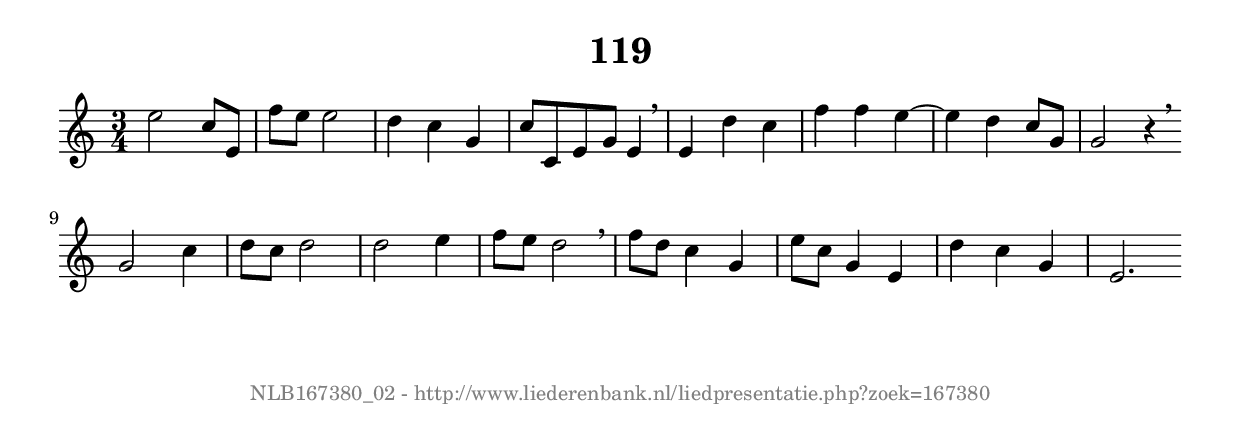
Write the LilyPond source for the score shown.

%
% produced by wce2krn 1.64 (7 June 2014)
%
\version"2.16"
#(append! paper-alist '(("long" . (cons (* 210 mm) (* 2000 mm)))))
#(set-default-paper-size "long")
sb = {\breathe}
mBreak = {\breathe }
bBreak = {\breathe }
x = {\once\override NoteHead #'style = #'cross }
gl=\glissando
itime={\override Staff.TimeSignature #'stencil = ##f }
ficta = {\once\set suggestAccidentals = ##t}
fine = {\once\override Score.RehearsalMark #'self-alignment-X = #1 \mark \markup {\italic{Fine}}}
dc = {\once\override Score.RehearsalMark #'self-alignment-X = #1 \mark \markup {\italic{D.C.}}}
dcf = {\once\override Score.RehearsalMark #'self-alignment-X = #1 \mark \markup {\italic{D.C. al Fine}}}
dcc = {\once\override Score.RehearsalMark #'self-alignment-X = #1 \mark \markup {\italic{D.C. al Coda}}}
ds = {\once\override Score.RehearsalMark #'self-alignment-X = #1 \mark \markup {\italic{D.S.}}}
dsf = {\once\override Score.RehearsalMark #'self-alignment-X = #1 \mark \markup {\italic{D.S. al Fine}}}
dsc = {\once\override Score.RehearsalMark #'self-alignment-X = #1 \mark \markup {\italic{D.S. al Coda}}}
pv = {\set Score.repeatCommands = #'((volta "1"))}
sv = {\set Score.repeatCommands = #'((volta "2"))}
tv = {\set Score.repeatCommands = #'((volta "3"))}
qv = {\set Score.repeatCommands = #'((volta "4"))}
xv = {\set Score.repeatCommands = #'((volta #f))}
\header{ tagline = ""
title = "119"
}
\score {{
\key c \major
\relative g'
{
\set melismaBusyProperties = #'()
\time 3/4
\tempo 4=120
\override Score.MetronomeMark #'transparent = ##t
\override Score.RehearsalMark #'break-visibility = #(vector #t #t #f)
e'2 c8 e, f' e e2 d4 c g c8 c, e g e4 \sb e d' c f f e~ e d c8 g g2 r4 \bar ":|:" \bBreak
g2 c4 d8 c d2 d e4 f8 e d2 \sb f8 d c4 g e'8 c g4 e d' c g e2. \bar ":|"
 }}
 \midi { }
 \layout {
            indent = 0.0\cm
}
}
\markup { \vspace #0 } \markup { \with-color #grey \fill-line { \center-column { \smaller "NLB167380_02 - http://www.liederenbank.nl/liedpresentatie.php?zoek=167380" } } }
